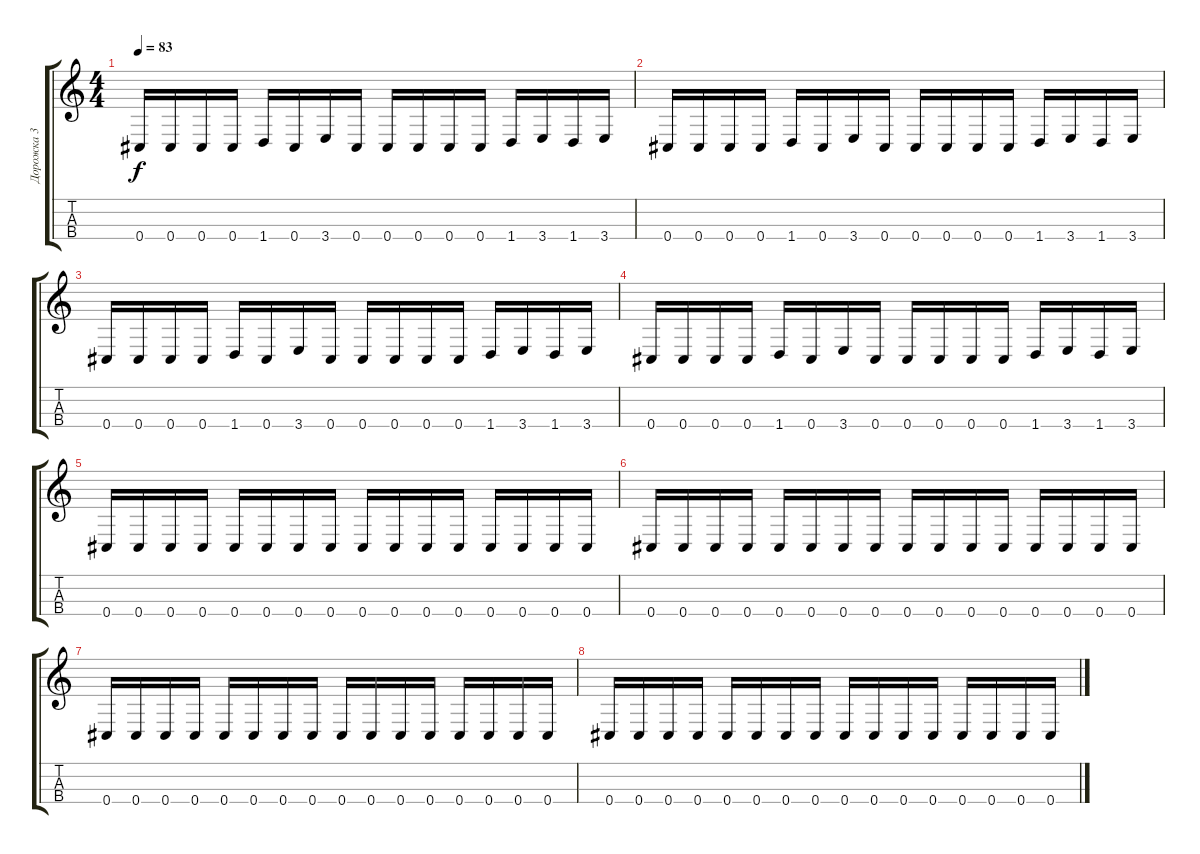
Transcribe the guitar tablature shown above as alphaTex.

\track ("Дорожка 3" "Дорожка 3") {instrument electricbassfinger}
\staff {score tabs}
\tuning (Gb3 Db3 Ab2 Db2) {hide}
\ts (4 4)
\tempo 83
\clef g2
\ks c
0.4.16{dy f} 0.4.16 0.4.16 0.4.16 1.4.16 0.4.16 3.4.16 0.4.16 0.4.16 0.4.16 0.4.16 0.4.16 1.4.16 3.4.16 1.4.16 3.4.16 |
0.4.16 0.4.16 0.4.16 0.4.16 1.4.16 0.4.16 3.4.16 0.4.16 0.4.16 0.4.16 0.4.16 0.4.16 1.4.16 3.4.16 1.4.16 3.4.16 |
0.4.16 0.4.16 0.4.16 0.4.16 1.4.16 0.4.16 3.4.16 0.4.16 0.4.16 0.4.16 0.4.16 0.4.16 1.4.16 3.4.16 1.4.16 3.4.16 |
0.4.16 0.4.16 0.4.16 0.4.16 1.4.16 0.4.16 3.4.16 0.4.16 0.4.16 0.4.16 0.4.16 0.4.16 1.4.16 3.4.16 1.4.16 3.4.16 |
0.4.16 0.4.16 0.4.16 0.4.16 0.4.16 0.4.16 0.4.16 0.4.16 0.4.16 0.4.16 0.4.16 0.4.16 0.4.16 0.4.16 0.4.16 0.4.16 |
0.4.16 0.4.16 0.4.16 0.4.16 0.4.16 0.4.16 0.4.16 0.4.16 0.4.16 0.4.16 0.4.16 0.4.16 0.4.16 0.4.16 0.4.16 0.4.16 |
0.4.16 0.4.16 0.4.16 0.4.16 0.4.16 0.4.16 0.4.16 0.4.16 0.4.16 0.4.16 0.4.16 0.4.16 0.4.16 0.4.16 0.4.16 0.4.16 |
0.4.16 0.4.16 0.4.16 0.4.16 0.4.16 0.4.16 0.4.16 0.4.16 0.4.16 0.4.16 0.4.16 0.4.16 0.4.16 0.4.16 0.4.16 0.4.16
